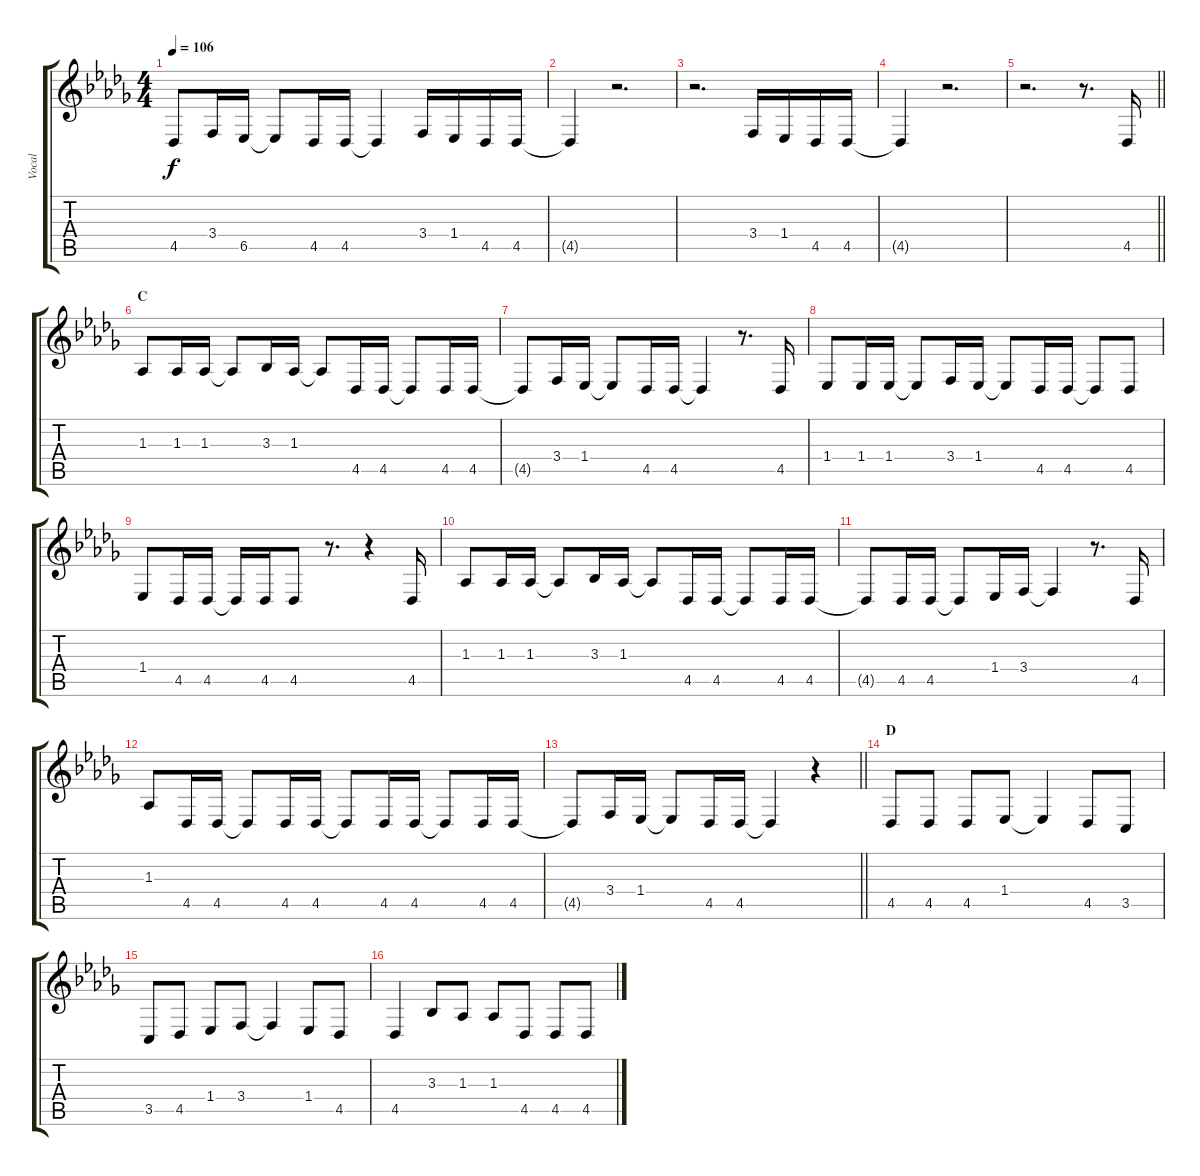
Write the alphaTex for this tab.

\track ("Vocal" "Vocal") {instrument flute}
\staff {score tabs}
\tuning (E4 B3 G3 D3 A2 E2) {hide}
\ts (4 4)
\tempo 106
\clef g2
\ks db
4.5.8{dy f} 3.4.16 6.5.16 6.5{t}.8 4.5.16 4.5.16 4.5{t}.4 3.4.16 1.4.16 4.5.16 4.5.16 |
4.5{t}.4 r.2{d} |
r.2{d} 3.4.16 1.4.16 4.5.16 4.5.16 |
4.5{t}.4 r.2{d} |
\barLineRight lightlight
r.2{d} r.8{d} 4.5.16 |
\section ("" "C")
1.3.8 1.3.16 1.3.16 1.3{t}.8 3.3.16 1.3.16 1.3{t}.8 4.5.16 4.5.16 4.5{t}.8 4.5.16 4.5.16 |
4.5{t}.8 3.4.16 1.4.16 1.4{t}.8 4.5.16 4.5.16 4.5{t}.4 r.8{d} 4.5.16 |
1.4.8 1.4.16 1.4.16 1.4{t}.8 3.4.16 1.4.16 1.4{t}.8 4.5.16 4.5.16 4.5{t}.8 4.5.8 |
1.4.8 4.5.16 4.5.16 4.5{t}.16 4.5.16 4.5.8 r.8{d} r.4 4.5.16 |
1.3.8 1.3.16 1.3.16 1.3{t}.8 3.3.16 1.3.16 1.3{t}.8 4.5.16 4.5.16 4.5{t}.8 4.5.16 4.5.16 |
4.5{t}.8 4.5.16 4.5.16 4.5{t}.8 1.4.16 3.4.16 3.4{t}.4 r.8{d} 4.5.16 |
1.3.8 4.5.16 4.5.16 4.5{t}.8 4.5.16 4.5.16 4.5{t}.8 4.5.16 4.5.16 4.5{t}.8 4.5.16 4.5.16 |
\barLineRight lightlight
4.5{t}.8 3.4.16 1.4.16 1.4{t}.8 4.5.16 4.5.16 4.5{t}.4 r.4 |
\section ("" "D")
4.5.8 4.5.8 4.5.8 1.4.8 1.4{t}.4 4.5.8 3.5.8 |
3.5.8 4.5.8 1.4.8 3.4.8 3.4{t}.4 1.4.8 4.5.8 |
4.5.4 3.3.8 1.3.8 1.3.8 4.5.8 4.5.8 4.5.8
